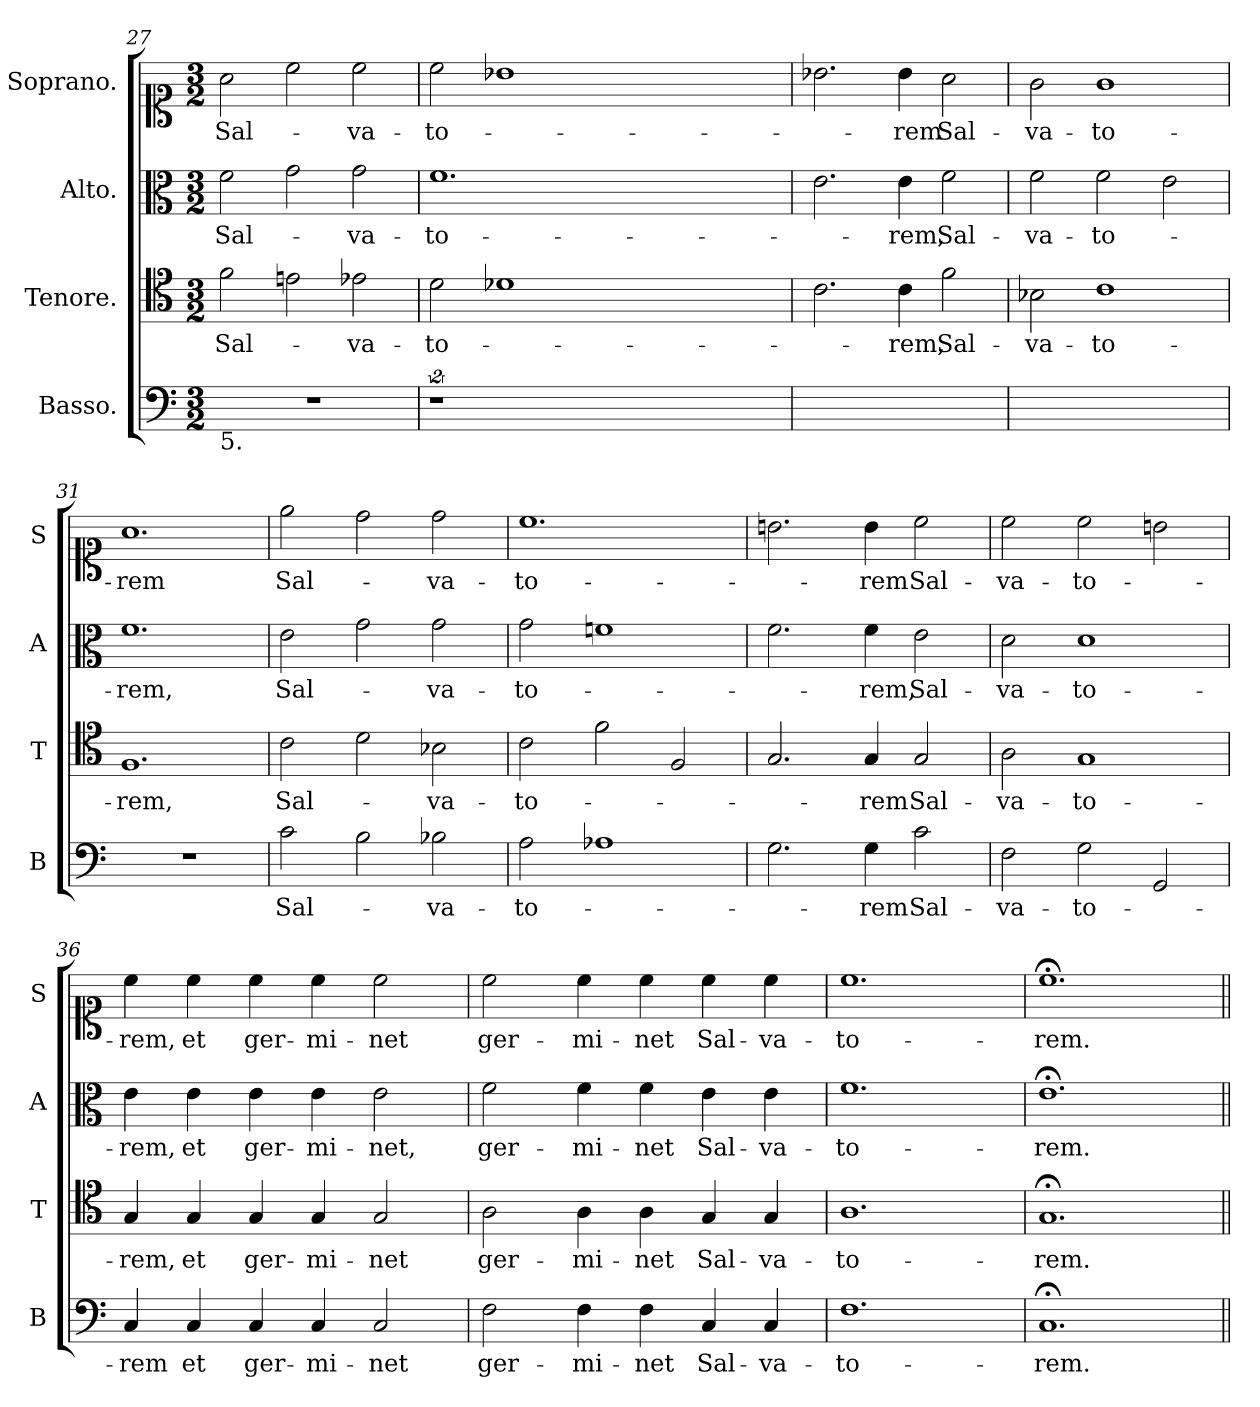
**kern	**text	**kern	**text	**kern	**text	**kern	**text
*part4	*part4	*part3	*part3	*part2	*part2	*part1	*part1
*staff4	*staff4	*staff3	*staff3	*staff2	*staff2	*staff1	*staff1
*I"Basso.	*	*I"Tenore.	*	*I"Alto.	*	*I"Soprano.	*
*I'B	*	*I'T	*	*I'A	*	*I'S	*
*clefF4	*	*clefC4	*	*clefC3	*	*clefC1	*
*k[]	*	*k[]	*	*k[]	*	*k[]	*
*C:	*	*C:	*	*C:	*	*C:	*
*M3/2	*	*M3/2	*	*M3/2	*	*M3/2	*
=27	=27	=27	=27	=27	=27	=27	=27
!LO:TX:b:t=5.	!	!	!	!	!	!	!
1.r	.	2f\	Sal-	2f\	Sal-	2a\	Sal-
.	.	2en\	.	2g\	.	2cc\	.
.	.	2e-X\	-va-	2g\	-va-	2cc\	-va-
=28	=28	=28	=28	=28	=28	=28	=28
2%9r	.	2d\	-to-	1.f	-to-	2cc\	-to-
.	.	1d-X	.	.	.	1b-X	.
.	.	0.ryy	.	0.ryy	.	0.ryy	.
=29	=29	=29	=29	=29	=29	=29	=29
1.ryy	.	2.c\	.	2.e\	.	2.b-X\	.
.	.	4c\	-rem,	4e\	-rem,	4b-\	-rem
.	.	2f\	Sal-	2f\	Sal-	2a\	Sal-
=30	=30	=30	=30	=30	=30	=30	=30
1.ryy	.	2B-X\	-va-	2f\	-va-	2g\	-va-
.	.	1c	-to-	2f\	-to-	1g	-to-
.	.	.	.	2e\	.	.	.
=31	=31	=31	=31	=31	=31	=31	=31
1.r	.	1.F	-rem,	1.f	-rem,	1.a	-rem
=32	=32	=32	=32	=32	=32	=32	=32
2c\	Sal-	2c\	Sal-	2e\	Sal-	2ee\	Sal-
2B\	.	2d\	.	2g\	.	2dd\	.
2B-X\	-va-	2B-X\	-va-	2g\	-va-	2dd\	-va-
=33	=33	=33	=33	=33	=33	=33	=33
2A\	-to-	2c\	-to-	2g\	-to-	1.cc	-to-
1A-X	.	2f\	.	1fn	.	.	.
.	.	2F/	.	.	.	.	.
=34	=34	=34	=34	=34	=34	=34	=34
2.G\	.	2.G/	.	2.f\	.	2.bn\	.
4G\	-rem	4G/	-rem	4f\	-rem,	4b\	-rem
2c\	Sal-	2G/	Sal-	2e\	Sal-	2cc\	Sal-
=35	=35	=35	=35	=35	=35	=35	=35
2F\	-va-	2A\	-va-	2d\	-va-	2cc\	-va-
2G\	-to-	1G	-to-	1d	-to-	2cc\	-to-
2GG/	.	.	.	.	.	2bn\	.
=36	=36	=36	=36	=36	=36	=36	=36
4C/	-rem	4G/	-rem,	4e\	-rem,	4cc\	-rem,
4C/	et	4G/	et	4e\	et	4cc\	et
4C/	ger-	4G/	ger-	4e\	ger-	4cc\	ger-
4C/	-mi-	4G/	-mi-	4e\	-mi-	4cc\	-mi-
2C/	-net	2G/	-net	2e\	-net,	2cc\	-net
=37	=37	=37	=37	=37	=37	=37	=37
2F\	ger-	2A\	ger-	2f\	ger-	2cc\	ger-
4F\	-mi-	4A\	-mi-	4f\	-mi-	4cc\	-mi-
4F\	-net	4A\	-net	4f\	-net	4cc\	-net
4C/	Sal-	4G/	Sal-	4e\	Sal-	4cc\	Sal-
4C/	-va-	4G/	-va-	4e\	-va-	4cc\	-va-
=38	=38	=38	=38	=38	=38	=38	=38
1.F	-to-	1.A	-to-	1.f	-to-	1.cc	-to-
=39	=39	=39	=39	=39	=39	=39	=39
1.C;<	-rem.	1.G;<	-rem.	1.e;<	-rem.	1.cc;<	-rem.
=||	=||	=||	=||	=||	=||	=||	=||
*-	*-	*-	*-	*-	*-	*-	*-
